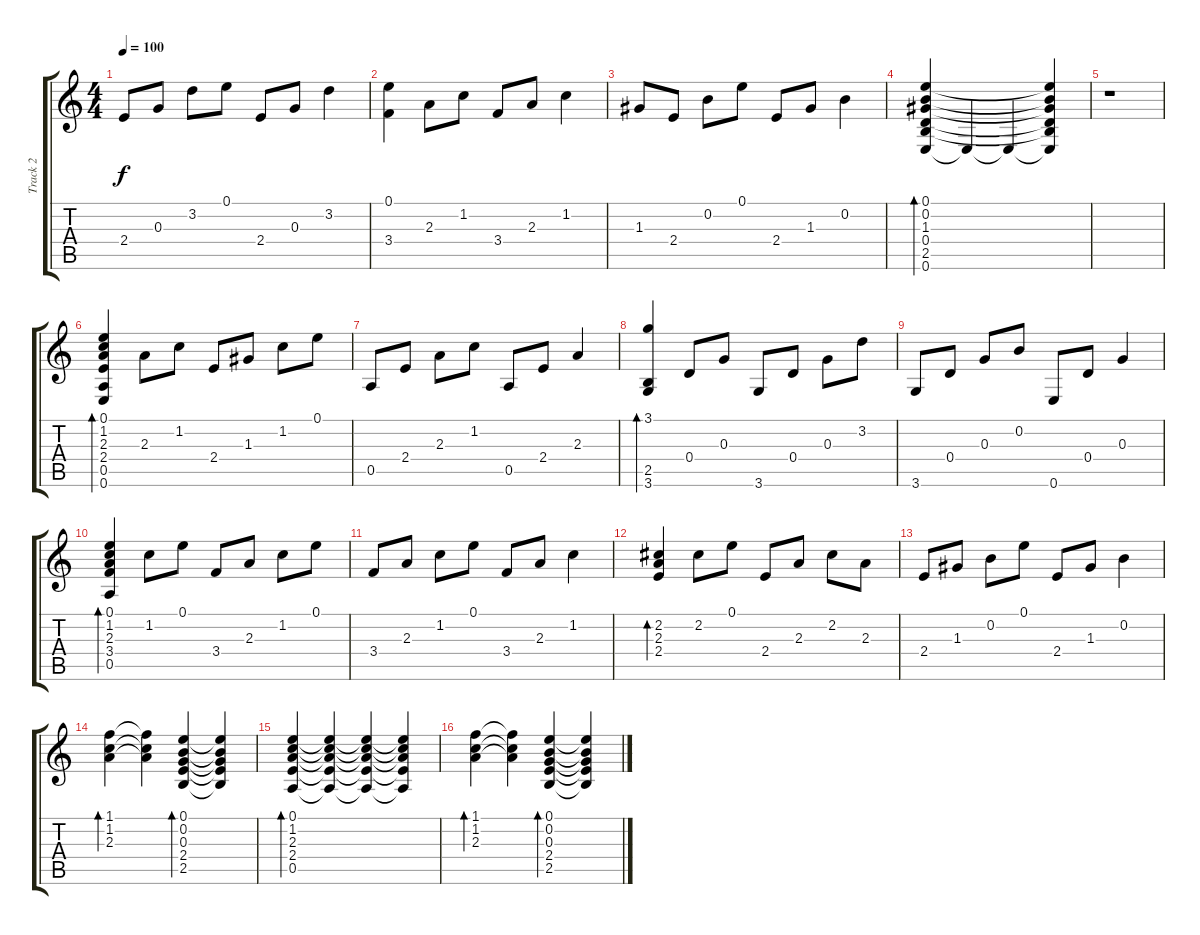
\track ("Track 2" "Track 2") {instrument acousticguitarnylon}
\staff {score tabs}
\tuning (E4 B3 G3 D3 A2 E2) {hide}
\ts (4 4)
\tempo 100
\clef g2
\ks c
2.4.8{dy f} 0.3.8 3.2.8 0.1.8 2.4.8 0.3.8 3.2.4 |
(0.1 3.4).4 2.3.8 1.2.8 3.4.8 2.3.8 1.2.4 |
1.3.8 2.4.8 0.2.8 0.1.8 2.4.8 1.3.8 0.2.4 |
(0.1 0.2 1.3 0.4 2.5 0.6).4{bd 480} 0.6{t}.4 0.6{t}.4 (0.1{t} 0.2{t} 1.3{t} 0.4{t} 2.5{t} 0.6{t}).4 |
r.1 |
(0.1 1.2 2.3 2.4 0.5 0.6).4{bd 480} 2.3.8 1.2.8 2.4.8 1.3.8 1.2.8 0.1.8 |
0.5.8 2.4.8 2.3.8 1.2.8 0.5.8 2.4.8 2.3.4 |
(3.1 2.5 3.6).4{bd 480} 0.4.8 0.3.8 3.6.8 0.4.8 0.3.8 3.2.8 |
3.6.8 0.4.8 0.3.8 0.2.8 0.6.8 0.4.8 0.3.4 |
(0.1 1.2 2.3 3.4 0.5).4{bd 480} 1.2.8 0.1.8 3.4.8 2.3.8 1.2.8 0.1.8 |
3.4.8 2.3.8 1.2.8 0.1.8 3.4.8 2.3.8 1.2.4 |
(2.2 2.3 2.4).4{bd 480} 2.2.8 0.1.8 2.4.8 2.3.8 2.2.8 2.3.8 |
2.4.8 1.3.8 0.2.8 0.1.8 2.4.8 1.3.8 0.2.4 |
(1.1 1.2 2.3).4{bd 480} (1.1{t} 1.2{t} 2.3{t}).4 (0.1 0.2 0.3 2.4 2.5).4{bd 480} (0.1{t} 0.2{t} 0.3{t} 2.4{t} 2.5{t}).4 |
(0.1 1.2 2.3 2.4 0.5).4{bd 480} (0.1{t} 1.2{t} 2.3{t} 2.4{t} 0.5{t}).4 (0.1{t} 1.2{t} 2.3{t} 2.4{t} 0.5{t}).4 (0.1{t} 1.2{t} 2.3{t} 2.4{t} 0.5{t}).4 |
(1.1 1.2 2.3).4{bd 480} (1.1{t} 1.2{t} 2.3{t}).4 (0.1 0.2 0.3 2.4 2.5).4{bd 480} (0.1{t} 0.2{t} 0.3{t} 2.4{t} 2.5{t}).4
